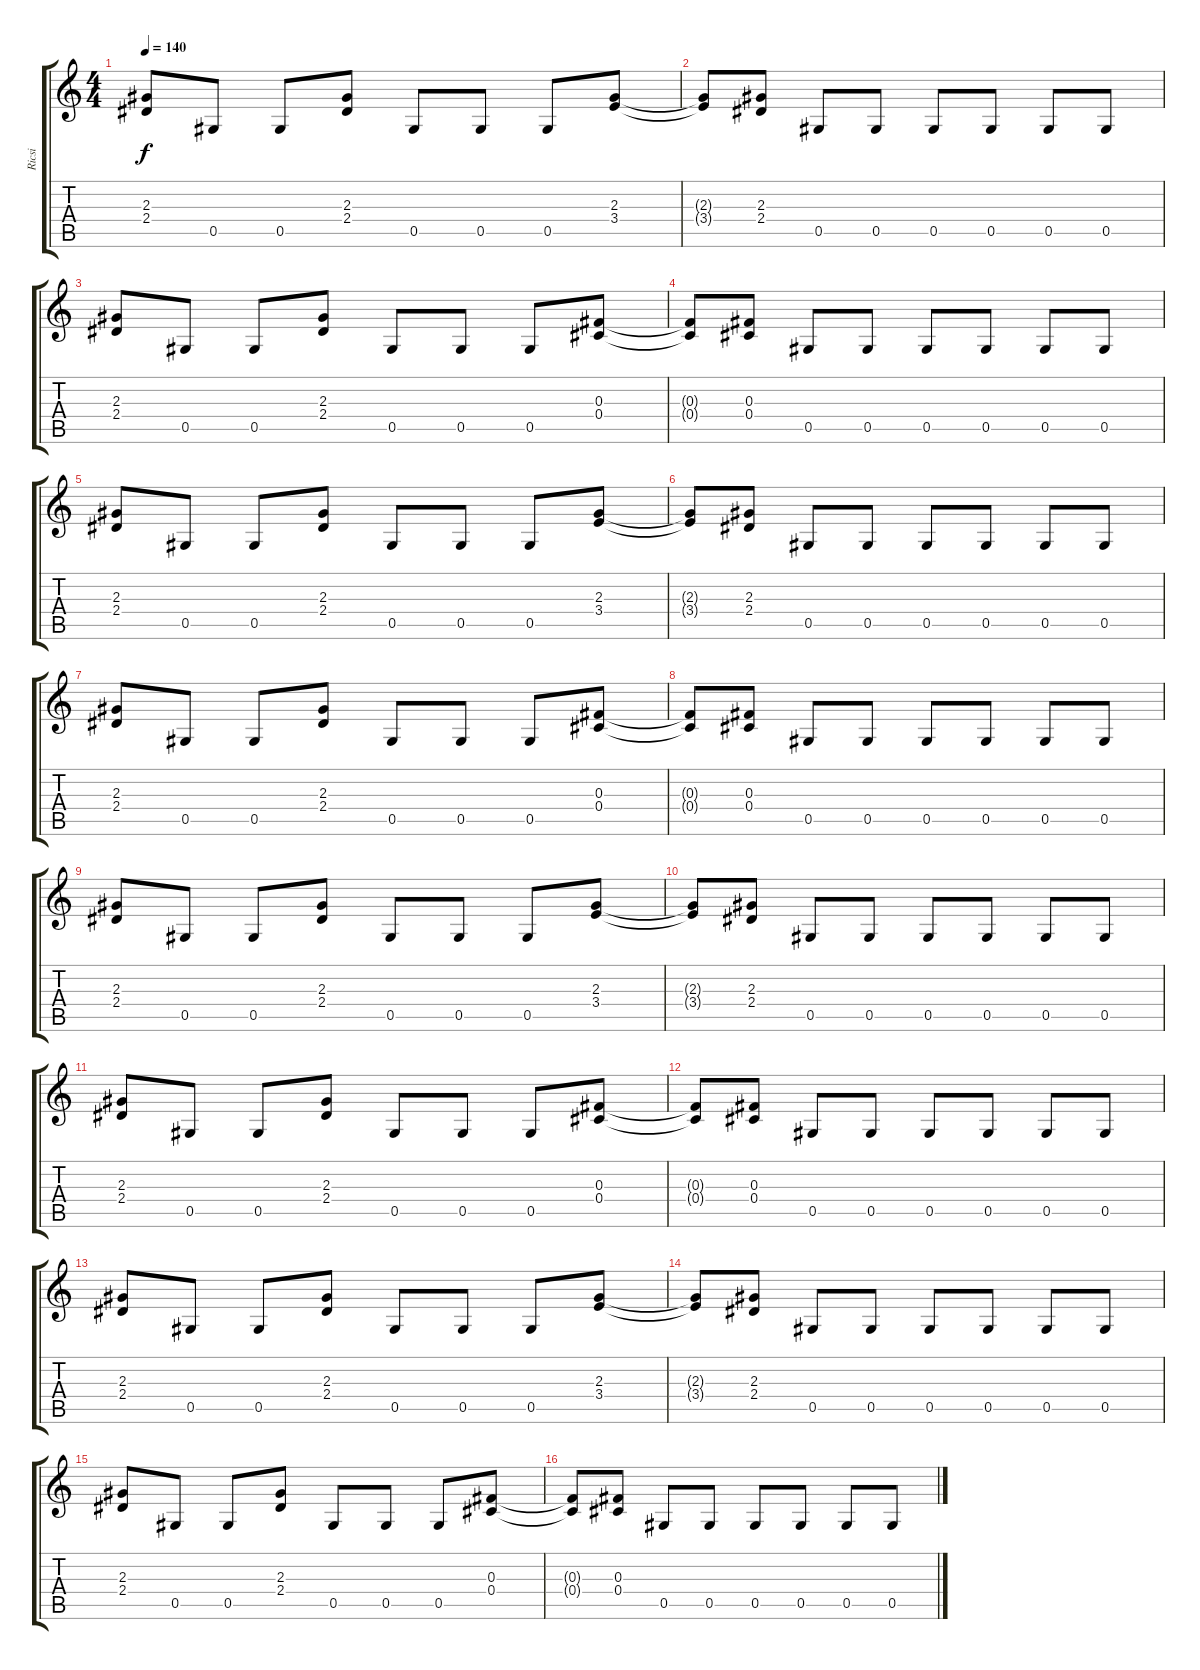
\track ("Ricsi" "Ricsi") {instrument distortionguitar}
\staff {score tabs}
\tuning (Eb4 Bb3 Gb3 Db3 Ab2 Eb2) {hide}
\ts (4 4)
\tempo 140
\clef g2
\ks c
(2.3 2.4).8{dy f instrument distortionguitar} 0.5.8 0.5.8 (2.3 2.4).8 0.5.8 0.5.8 0.5.8 (2.3 3.4).8 |
(2.3{t} 3.4{t}).8 (2.3 2.4).8 0.5.8 0.5.8 0.5.8 0.5.8 0.5.8 0.5.8 |
(2.3 2.4).8 0.5.8 0.5.8 (2.3 2.4).8 0.5.8 0.5.8 0.5.8 (0.3 0.4).8 |
(0.3{t} 0.4{t}).8 (0.3 0.4).8 0.5.8 0.5.8 0.5.8 0.5.8 0.5.8 0.5.8 |
(2.3 2.4).8 0.5.8 0.5.8 (2.3 2.4).8 0.5.8 0.5.8 0.5.8 (2.3 3.4).8 |
(2.3{t} 3.4{t}).8 (2.3 2.4).8 0.5.8 0.5.8 0.5.8 0.5.8 0.5.8 0.5.8 |
(2.3 2.4).8 0.5.8 0.5.8 (2.3 2.4).8 0.5.8 0.5.8 0.5.8 (0.3 0.4).8 |
(0.3{t} 0.4{t}).8 (0.3 0.4).8 0.5.8 0.5.8 0.5.8 0.5.8 0.5.8 0.5.8 |
(2.3 2.4).8 0.5.8 0.5.8 (2.3 2.4).8 0.5.8 0.5.8 0.5.8 (2.3 3.4).8 |
(2.3{t} 3.4{t}).8 (2.3 2.4).8 0.5.8 0.5.8 0.5.8 0.5.8 0.5.8 0.5.8 |
(2.3 2.4).8 0.5.8 0.5.8 (2.3 2.4).8 0.5.8 0.5.8 0.5.8 (0.3 0.4).8 |
(0.3{t} 0.4{t}).8 (0.3 0.4).8 0.5.8 0.5.8 0.5.8 0.5.8 0.5.8 0.5.8 |
(2.3 2.4).8 0.5.8 0.5.8 (2.3 2.4).8 0.5.8 0.5.8 0.5.8 (2.3 3.4).8 |
(2.3{t} 3.4{t}).8 (2.3 2.4).8 0.5.8 0.5.8 0.5.8 0.5.8 0.5.8 0.5.8 |
(2.3 2.4).8 0.5.8 0.5.8 (2.3 2.4).8 0.5.8 0.5.8 0.5.8 (0.3 0.4).8 |
(0.3{t} 0.4{t}).8 (0.3 0.4).8 0.5.8 0.5.8 0.5.8 0.5.8 0.5.8 0.5.8
